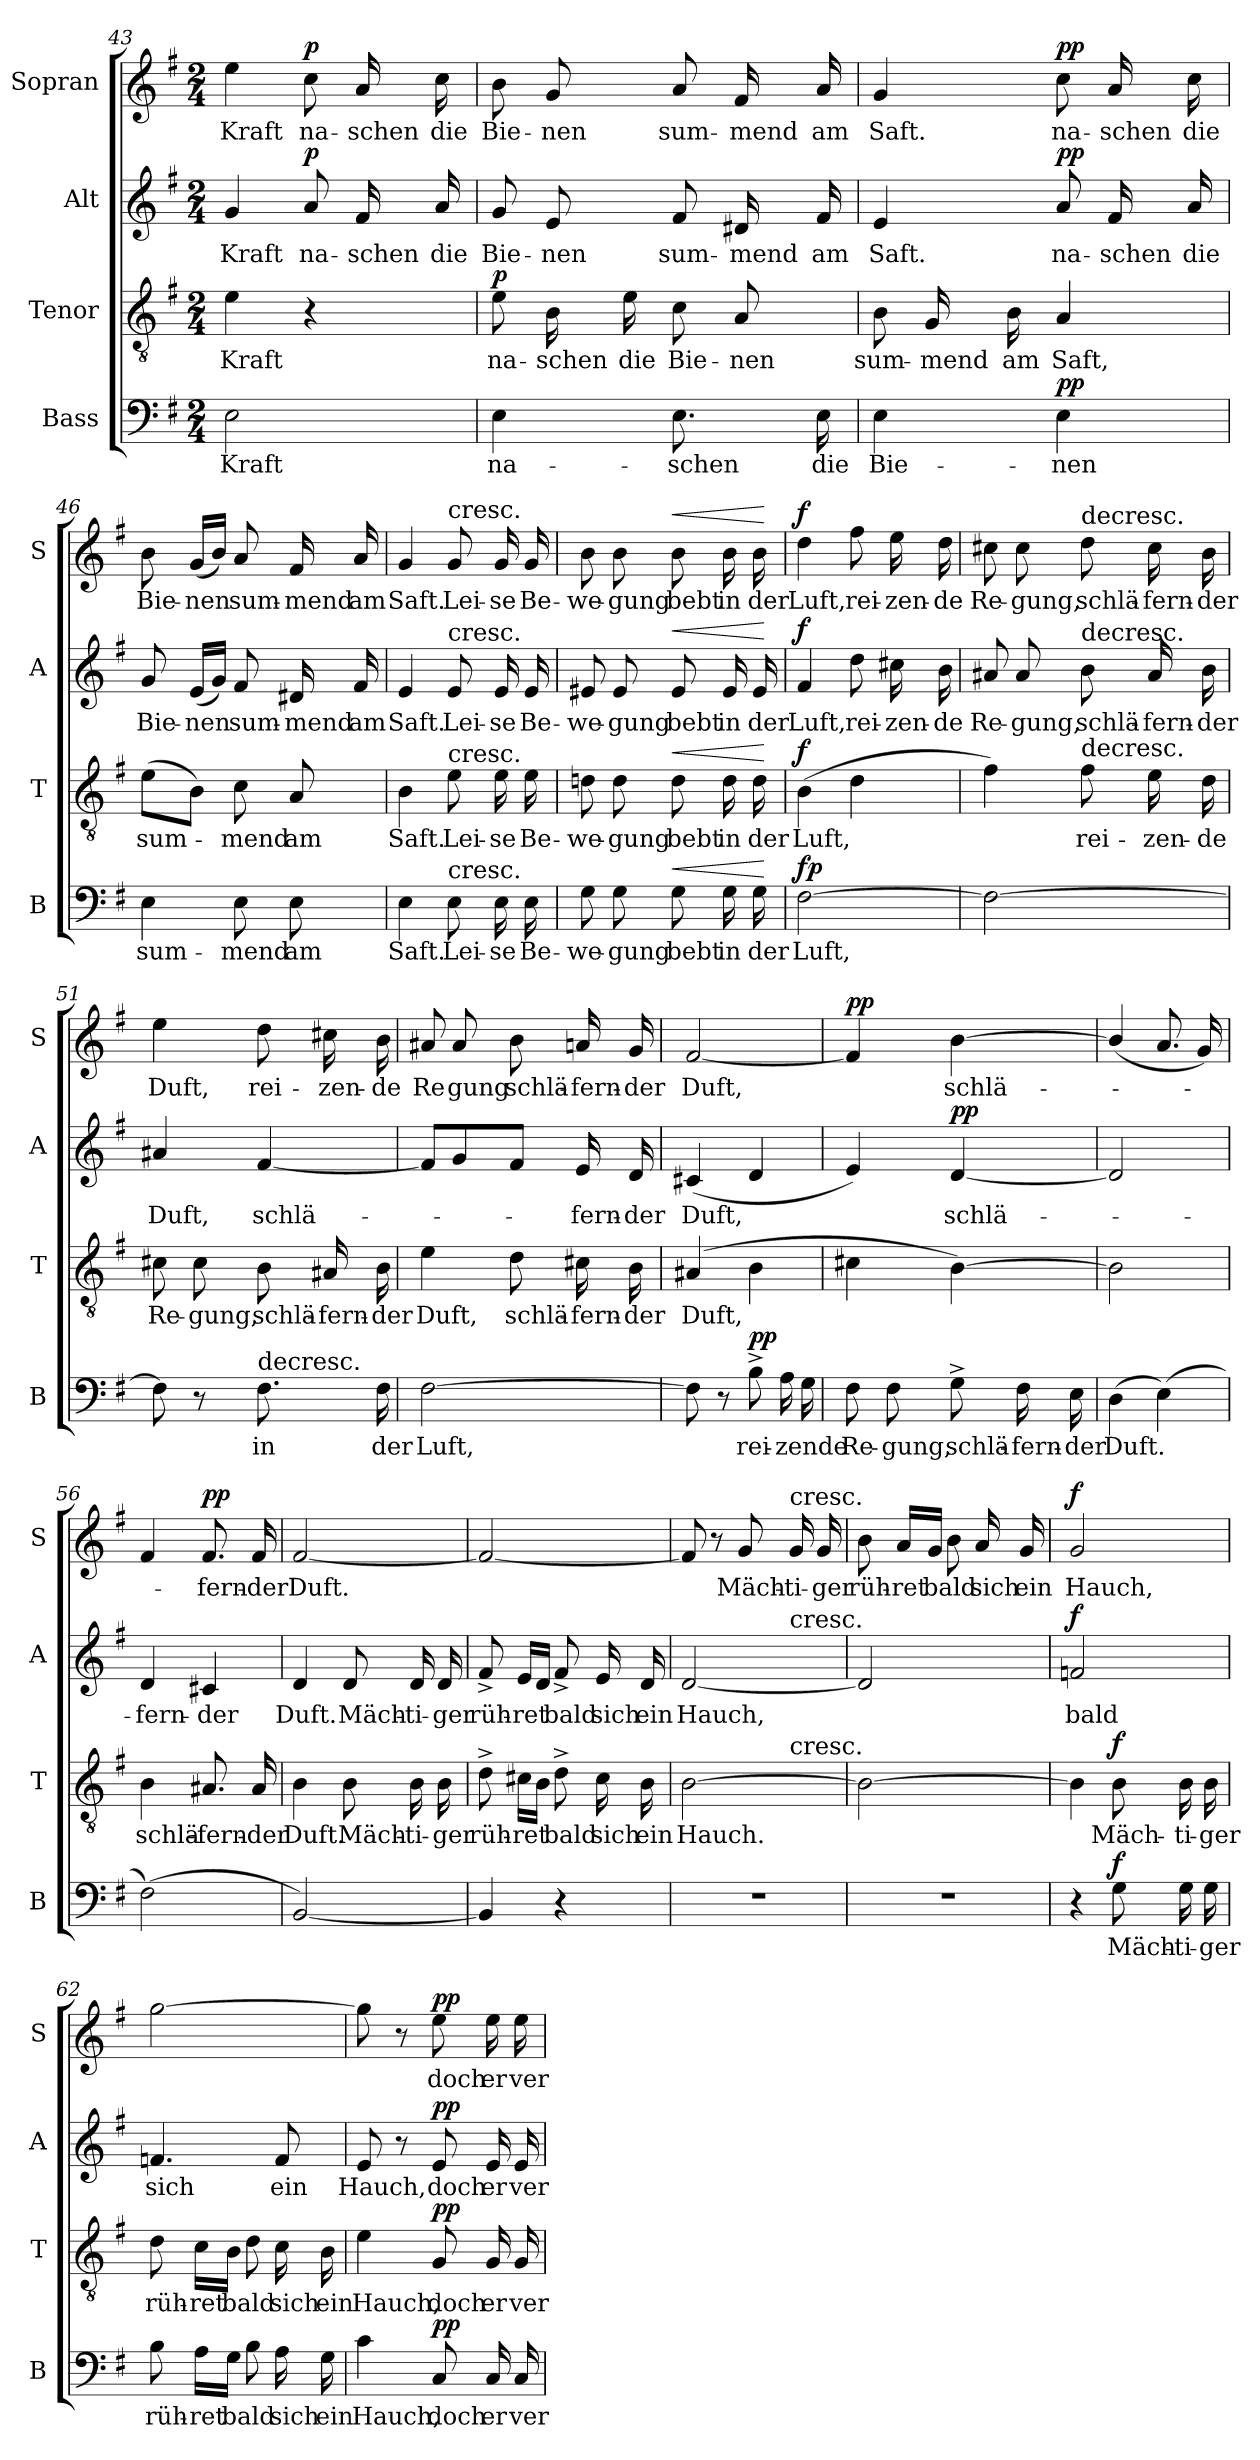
**kern	**text	**dynam	**kern	**text	**dynam	**kern	**text	**dynam	**kern	**text	**dynam
*part4	*part4	*part4	*part3	*part3	*part3	*part2	*part2	*part2	*part1	*part1	*part1
*staff4	*staff4	*staff4	*staff3	*staff3	*staff3	*staff2	*staff2	*staff2	*staff1	*staff1	*staff1
*I"Bass	*	*	*I"Tenor	*	*	*I"Alt	*	*	*I"Sopran	*	*
*I'B	*	*	*I'T	*	*	*I'A	*	*	*I'S	*	*
*clefF4	*	*	*clefGv2	*	*	*clefG2	*	*	*clefG2	*	*
*k[f#]	*	*	*k[f#]	*	*	*k[f#]	*	*	*k[f#]	*	*
*G:	*	*	*G:	*	*	*G:	*	*	*G:	*	*
*M2/4	*	*	*M2/4	*	*	*M2/4	*	*	*M2/4	*	*
=43	=43	=43	=43	=43	=43	=43	=43	=43	=43	=43	=43
2E	Kraft	.	4e	Kraft	.	4g	Kraft	.	4ee	Kraft	.
!	!	!	!	!	!	!	!	!LO:DY:a	!	!	!LO:DY:a
.	.	.	4r	.	.	8a	na-	p	8cc	na-	p
.	.	.	.	.	.	16f#	-schen	.	16a	-schen	.
.	.	.	.	.	.	16a	die	.	16cc	die	.
=44	=44	=44	=44	=44	=44	=44	=44	=44	=44	=44	=44
!	!	!	!	!	!LO:DY:a	!	!	!	!	!	!
4E	na-	.	8e	na-	p	8g	Bie-	.	8b	Bie-	.
.	.	.	16B	-schen	.	8e	-nen	.	8g	-nen	.
.	.	.	16e	die	.	.	.	.	.	.	.
8.E	-schen	.	8c	Bie-	.	8f#	sum-	.	8a	sum-	.
.	.	.	8A	-nen	.	16d#X	-mend	.	16f#	-mend	.
16E	die	.	.	.	.	16f#	am	.	16a	am	.
=45	=45	=45	=45	=45	=45	=45	=45	=45	=45	=45	=45
4E	Bie-	.	8B	sum-	.	4e	Saft.	.	4g	Saft.	.
.	.	.	16G	-mend	.	.	.	.	.	.	.
.	.	.	16B	am	.	.	.	.	.	.	.
!	!	!LO:DY:a	!	!	!	!	!	!LO:DY:a	!	!	!LO:DY:a
4E	-nen	pp	4A	Saft,	.	8a	na-	pp	8cc	na-	pp
.	.	.	.	.	.	16f#	-schen	.	16a	-schen	.
.	.	.	.	.	.	16a	die	.	16cc	die	.
=46	=46	=46	=46	=46	=46	=46	=46	=46	=46	=46	=46
4E	sum-	.	(8eL	sum-	.	8g	Bie-	.	8b	Bie-	.
.	.	.	8BJ)	.	.	(16eLL	-nen	.	(16gLL	-nen	.
.	.	.	.	.	.	16gJJ)	.	.	16bJJ)	.	.
8E	-mend	.	8c	-mend	.	8f#	sum-	.	8a	sum-	.
8E	am	.	8A	am	.	16d#X	-mend	.	16f#	-mend	.
.	.	.	.	.	.	16f#	am	.	16a	am	.
=47	=47	=47	=47	=47	=47	=47	=47	=47	=47	=47	=47
4E	Saft.	.	4B	Saft.	.	4e	Saft.	.	4g	Saft.	.
!	!	!	!	!	!	!	!	!	!LO:TX:a:t=cresc.	!	!
!	!	!	!	!	!	!LO:TX:a:t=cresc.	!	!	!	!	!
!	!	!	!LO:TX:a:t=cresc.	!	!	!	!	!	!	!	!
!LO:TX:a:t=cresc.	!	!	!	!	!	!	!	!	!	!	!
8E	Lei-	.	8e	Lei-	.	8e	Lei-	.	8g	Lei-	.
16E	-se	.	16e	-se	.	16e	-se	.	16g	-se	.
16E	Be-	.	16e	Be-	.	16e	Be-	.	16g	Be-	.
=48	=48	=48	=48	=48	=48	=48	=48	=48	=48	=48	=48
8G	-we-	.	8dn	-we-	.	8e#X	-we-	.	8b	-we-	.
8G	-gung	.	8d	-gung	.	8e#	-gung	.	8b	-gung	.
!	!	!LO:HP:a	!	!	!LO:HP:a	!	!	!LO:HP:a	!	!	!LO:HP:a
8G	bebt	<	8d	bebt	<	8e#	bebt	<	8b	bebt	<
16G	in	.	16d	in	.	16e#	in	.	16b	in	.
16G	der	.	16d	der	.	16e#	der	.	16b	der	.
.	.	[	.	.	[	.	.	[	.	.	[
=49	=49	=49	=49	=49	=49	=49	=49	=49	=49	=49	=49
!	!	!LO:DY:a	!	!	!LO:DY:a	!	!	!LO:DY:a	!	!	!LO:DY:a
[2F#	Luft,	fp	(4B	Luft,	f	4f#	Luft,	f	4dd	Luft,	f
.	.	.	4d	.	.	8dd	rei-	.	8ff#	rei-	.
.	.	.	.	.	.	16cc#X	-zen-	.	16ee	-zen-	.
.	.	.	.	.	.	16b	-de	.	16dd	-de	.
=50	=50	=50	=50	=50	=50	=50	=50	=50	=50	=50	=50
2F#_	.	.	4f#)	.	.	8a#X	Re-	.	8cc#X	Re-	.
.	.	.	.	.	.	8a#	-gung,	.	8cc#	-gung,	.
!	!	!	!	!	!	!	!	!	!LO:TX:a:t=decresc.	!	!
!	!	!	!	!	!	!LO:TX:a:t=decresc.	!	!	!	!	!
!	!	!	!LO:TX:a:t=decresc.	!	!	!	!	!	!	!	!
.	.	.	8f#	rei-	.	8b	schlä-	.	8dd	schlä-	.
.	.	.	16e	-zen-	.	16a#	-fern-	.	16cc#	-fern-	.
.	.	.	16d	-de	.	16b	-der	.	16b	-der	.
=51	=51	=51	=51	=51	=51	=51	=51	=51	=51	=51	=51
8F#]	.	.	8c#X	Re-	.	4a#X	Duft,	.	4ee	Duft,	.
8r	.	.	8c#	-gung,	.	.	.	.	.	.	.
!LO:TX:a:t=decresc.	!	!	!	!	!	!	!	!	!	!	!
8.F#	in	.	8B	schlä-	.	[4f#	schlä-	.	8dd	rei-	.
.	.	.	16A#X	-fern-	.	.	.	.	16cc#X	-zen-	.
16F#	der	.	16B	-der	.	.	.	.	16b	-de	.
=52	=52	=52	=52	=52	=52	=52	=52	=52	=52	=52	=52
[2F#	Luft,	.	4e	Duft,	.	8f#L]	.	.	8a#X	Re	.
.	.	.	.	.	.	8g	.	.	8a#	gung	.
.	.	.	8d	schlä-	.	8f#J	.	.	8b	schlä-	.
.	.	.	16c#X	-fern-	.	16e	-fern-	.	16an	-fern-	.
.	.	.	16B	-der	.	16d	-der	.	16g	-der	.
=53	=53	=53	=53	=53	=53	=53	=53	=53	=53	=53	=53
8F#]	.	.	(4A#X	Duft,	.	(4c#X	Duft,	.	[2f#	Duft,	.
8r	.	.	.	.	.	.	.	.	.	.	.
!	!	!LO:DY:a	!	!	!	!	!	!	!	!	!
8B^	rei-	pp	4B	.	.	4d	.	.	.	.	.
16A	-zende	.	.	.	.	.	.	.	.	.	.
16G	.	.	.	.	.	.	.	.	.	.	.
=54	=54	=54	=54	=54	=54	=54	=54	=54	=54	=54	=54
!	!	!	!	!	!	!	!	!	!	!	!LO:DY:a
8F#	Re-	.	4c#X	.	.	4e)	.	.	4f#]	.	pp
8F#	-gung,	.	.	.	.	.	.	.	.	.	.
!	!	!	!	!	!	!	!	!LO:DY:a	!	!	!
8G^	schlä-	.	[4B)	.	.	[4d	schlä-	pp	[4b	schlä-	.
16F#	-fern-	.	.	.	.	.	.	.	.	.	.
16E	-der	.	.	.	.	.	.	.	.	.	.
=55	=55	=55	=55	=55	=55	=55	=55	=55	=55	=55	=55
(4D	Duft.	.	2B]	.	.	2d]	.	.	(4b/]	.	.
(4E)	.	.	.	.	.	.	.	.	8.a	.	.
.	.	.	.	.	.	.	.	.	16g)	.	.
=56	=56	=56	=56	=56	=56	=56	=56	=56	=56	=56	=56
(2F#)	.	.	4B	schlä-	.	4d	-fern-	.	4f#	.	.
!	!	!	!	!	!	!	!	!	!	!	!LO:DY:a
.	.	.	8.A#X	-fern-	.	4c#X	-der	.	8.f#	-fern-	pp
.	.	.	16A#	-der	.	.	.	.	16f#	-der	.
=57	=57	=57	=57	=57	=57	=57	=57	=57	=57	=57	=57
[2BB)	.	.	4B	Duft.	.	4d	Duft.	.	[2f#	Duft.	.
.	.	.	8B	Mäch-	.	8d	Mäch-	.	.	.	.
.	.	.	16B	-ti-	.	16d	-ti-	.	.	.	.
.	.	.	16B	-ger	.	16d	-ger	.	.	.	.
=58	=58	=58	=58	=58	=58	=58	=58	=58	=58	=58	=58
4BB]	.	.	8d^	rüh-	.	8f#^	rüh-	.	2f#_	.	.
.	.	.	16c#XLL	-ret	.	16eLL	-ret	.	.	.	.
.	.	.	16BJJ	.	.	16dJJ	.	.	.	.	.
4r	.	.	8d^	bald	.	8f#^	bald	.	.	.	.
.	.	.	16c#	sich	.	16e	sich	.	.	.	.
.	.	.	16B	ein	.	16d	ein	.	.	.	.
=59	=59	=59	=59	=59	=59	=59	=59	=59	=59	=59	=59
*	*	*	*^	*	*	*^	*	*	*	*	*
2r	.	.	[2B	4.ryy	Hauch.	.	[2d	4.ryy	Hauch,	.	8f#]	.	.
.	.	.	.	.	.	.	.	.	.	.	8r	.	.
.	.	.	.	.	.	.	.	.	.	.	8g	Mäch-	.
!	!	!	!	!	!	!	!	!	!	!	!LO:TX:a:t=cresc.	!	!
!	!	!	!	!	!	!	!	!LO:TX:a:t=cresc.	!	!	!	!	!
!	!	!	!	!LO:TX:a:t=cresc.	!	!	!	!	!	!	!	!	!
.	.	.	.	8ryy	.	.	.	8ryy	.	.	16g	-ti-	.
.	.	.	.	.	.	.	.	.	.	.	16g	-ger	.
*	*	*	*v	*v	*	*	*	*	*	*	*	*	*
*	*	*	*	*	*	*v	*v	*	*	*	*	*
=60	=60	=60	=60	=60	=60	=60	=60	=60	=60	=60	=60
2r	.	.	2B_	.	.	2d]	.	.	8b	rüh-	.
.	.	.	.	.	.	.	.	.	16aLL	-ret	.
.	.	.	.	.	.	.	.	.	16gJJ	bald	.
.	.	.	.	.	.	.	.	.	8b	.	.
.	.	.	.	.	.	.	.	.	16a	sich	.
.	.	.	.	.	.	.	.	.	16g	ein	.
=61	=61	=61	=61	=61	=61	=61	=61	=61	=61	=61	=61
!	!	!	!	!	!	!	!	!LO:DY:a	!	!	!LO:DY:a
4r	.	.	4B]	.	.	2fn	bald	f	2g	Hauch,	f
!	!	!LO:DY:a	!	!	!LO:DY:a	!	!	!	!	!	!
8G	Mäch-	f	8B	Mäch-	f	.	.	.	.	.	.
16G	-ti-	.	16B	-ti-	.	.	.	.	.	.	.
16G	-ger	.	16B	-ger	.	.	.	.	.	.	.
=62	=62	=62	=62	=62	=62	=62	=62	=62	=62	=62	=62
8B	rüh-	.	8d	rüh-	.	4.fn	sich	.	[2gg	.	.
16ALL	-ret	.	16cLL	-ret	.	.	.	.	.	.	.
16GJJ	bald	.	16BJJ	bald	.	.	.	.	.	.	.
8B	.	.	8d	.	.	.	.	.	.	.	.
16A	sich	.	16c	sich	.	8f	ein	.	.	.	.
16G	ein	.	16B	ein	.	.	.	.	.	.	.
=63	=63	=63	=63	=63	=63	=63	=63	=63	=63	=63	=63
4c	Hauch,	.	4e	Hauch,	.	8e	Hauch,	.	8gg]	.	.
.	.	.	.	.	.	8r	.	.	8r	.	.
!	!	!LO:DY:a	!	!	!LO:DY:a	!	!	!LO:DY:a	!	!	!LO:DY:a
8C	doch	pp	8G	doch	pp	8e	doch	pp	8ee	doch	pp
16C	er	.	16G	er	.	16e	er	.	16ee	er	.
16C	ver-	.	16G	ver-	.	16e	ver-	.	16ee	ver-	.
=	=	=	=	=	=	=	=	=	=	=	=
*-	*-	*-	*-	*-	*-	*-	*-	*-	*-	*-	*-
